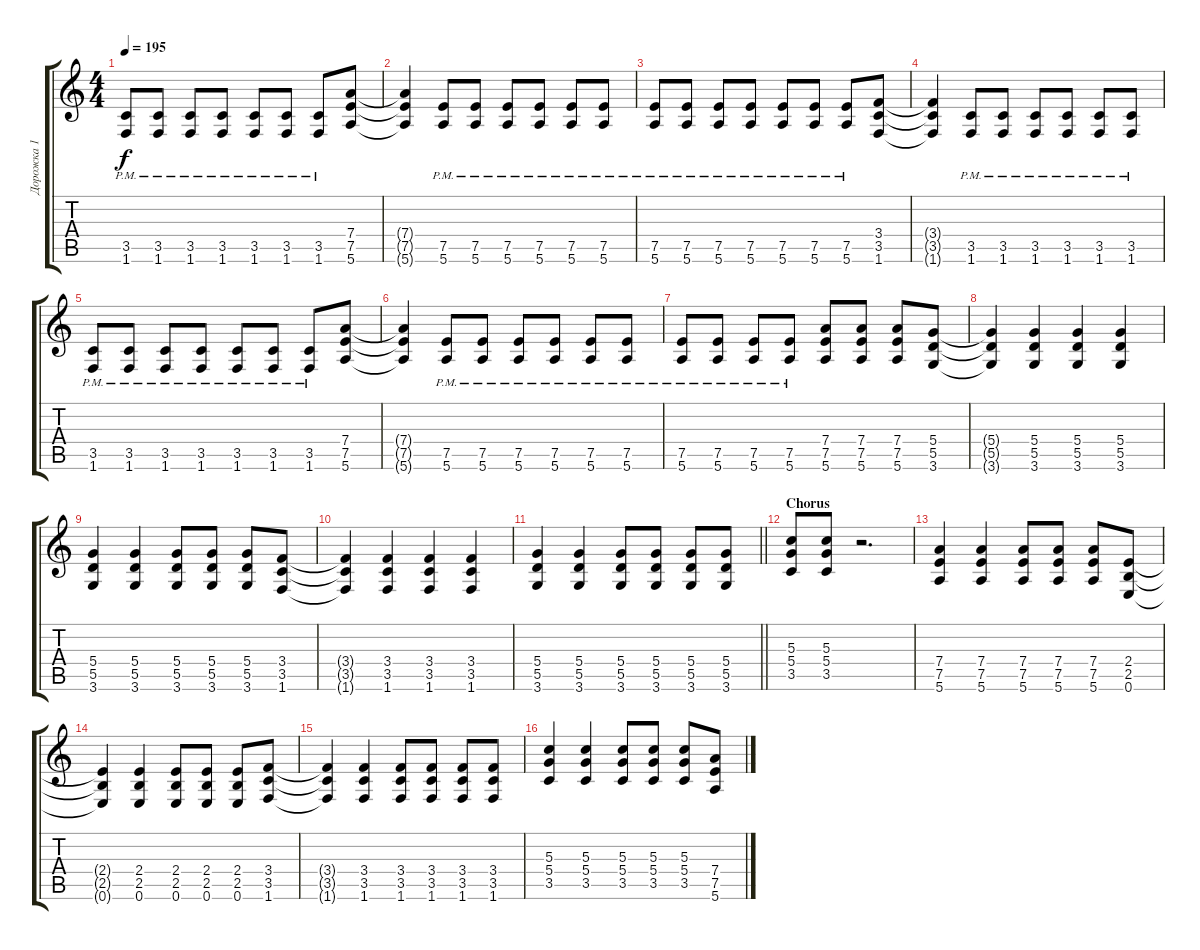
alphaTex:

\track ("Дорожка 1" "Дорожка 1") {instrument distortionguitar}
\staff {score tabs}
\tuning (E4 B3 G3 D3 A2 E2) {hide}
\ts (4 4)
\tempo 195
\clef g2
\ks c
(3.5{pm} 1.6{pm}).8{dy f} (3.5{pm} 1.6{pm}).8 (3.5{pm} 1.6{pm}).8 (3.5{pm} 1.6{pm}).8 (3.5{pm} 1.6{pm}).8 (3.5{pm} 1.6{pm}).8 (3.5{pm} 1.6{pm}).8 (7.4 7.5 5.6).8 |
(7.4{t} 7.5{t} 5.6{t}).4 (7.5{pm} 5.6{pm}).8 (7.5{pm} 5.6{pm}).8 (7.5{pm} 5.6{pm}).8 (7.5{pm} 5.6{pm}).8 (7.5{pm} 5.6{pm}).8 (7.5{pm} 5.6{pm}).8 |
(7.5{pm} 5.6{pm}).8 (7.5{pm} 5.6{pm}).8 (7.5{pm} 5.6{pm}).8 (7.5{pm} 5.6{pm}).8 (7.5{pm} 5.6{pm}).8 (7.5{pm} 5.6{pm}).8 (7.5{pm} 5.6{pm}).8 (3.4 3.5 1.6).8 |
(3.4{t} 3.5{t} 1.6{t}).4 (3.5{pm} 1.6{pm}).8 (3.5{pm} 1.6{pm}).8 (3.5{pm} 1.6{pm}).8 (3.5{pm} 1.6{pm}).8 (3.5{pm} 1.6{pm}).8 (3.5{pm} 1.6{pm}).8 |
(3.5{pm} 1.6{pm}).8 (3.5{pm} 1.6{pm}).8 (3.5{pm} 1.6{pm}).8 (3.5{pm} 1.6{pm}).8 (3.5{pm} 1.6{pm}).8 (3.5{pm} 1.6{pm}).8 (3.5{pm} 1.6{pm}).8 (7.4 7.5 5.6).8 |
(7.4{t} 7.5{t} 5.6{t}).4 (7.5{pm} 5.6{pm}).8 (7.5{pm} 5.6{pm}).8 (7.5{pm} 5.6{pm}).8 (7.5{pm} 5.6{pm}).8 (7.5{pm} 5.6{pm}).8 (7.5{pm} 5.6{pm}).8 |
(7.5{pm} 5.6{pm}).8 (7.5{pm} 5.6{pm}).8 (7.5{pm} 5.6{pm}).8 (7.5{pm} 5.6{pm}).8 (7.4 7.5 5.6).8 (7.4 7.5 5.6).8 (7.4 7.5 5.6).8 (5.4 5.5 3.6).8 |
(5.4{t} 5.5{t} 3.6{t}).4 (5.4 5.5 3.6).4 (5.4 5.5 3.6).4 (5.4 5.5 3.6).4 |
(5.4 5.5 3.6).4 (5.4 5.5 3.6).4 (5.4 5.5 3.6).8 (5.4 5.5 3.6).8 (5.4 5.5 3.6).8 (3.4 3.5 1.6).8 |
(3.4{t} 3.5{t} 1.6{t}).4 (3.4 3.5 1.6).4 (3.4 3.5 1.6).4 (3.4 3.5 1.6).4 |
\barLineRight lightlight
(5.4 5.5 3.6).4 (5.4 5.5 3.6).4 (5.4 5.5 3.6).8 (5.4 5.5 3.6).8 (5.4 5.5 3.6).8 (5.4 5.5 3.6).8 |
\section ("" "Chorus")
(5.3 5.4 3.5).8 (5.3 5.4 3.5).8 r.2{d} |
(7.4 7.5 5.6).4 (7.4 7.5 5.6).4 (7.4 7.5 5.6).8 (7.4 7.5 5.6).8 (7.4 7.5 5.6).8 (2.4 2.5 0.6).8 |
(2.4{t} 2.5{t} 0.6{t}).4 (2.4 2.5 0.6).4 (2.4 2.5 0.6).8 (2.4 2.5 0.6).8 (2.4 2.5 0.6).8 (3.4 3.5 1.6).8 |
(3.4{t} 3.5{t} 1.6{t}).4 (3.4 3.5 1.6).4 (3.4 3.5 1.6).8 (3.4 3.5 1.6).8 (3.4 3.5 1.6).8 (3.4 3.5 1.6).8 |
(5.3 5.4 3.5).4 (5.3 5.4 3.5).4 (5.3 5.4 3.5).8 (5.3 5.4 3.5).8 (5.3 5.4 3.5).8 (7.4 7.5 5.6).8
